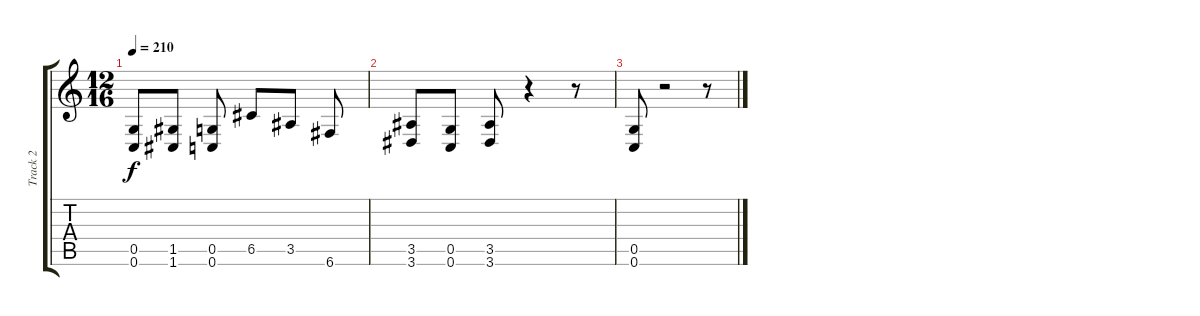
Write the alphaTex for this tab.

\track ("Track 2" "Track 2") {instrument distortionguitar}
\staff {score tabs}
\tuning (D4 A3 F3 C3 G2 C2) {hide}
\ts (12 16)
\tempo 210
\clef g2
\ks c
(0.5 0.6).8{dy f} (1.5 1.6).8 (0.5 0.6).8 6.5.8 3.5.8 6.6.8 |
(3.5 3.6).8 (0.5 0.6).8 (3.5 3.6).8 r.4 r.8 |
(0.5 0.6).8 r.2 r.8
